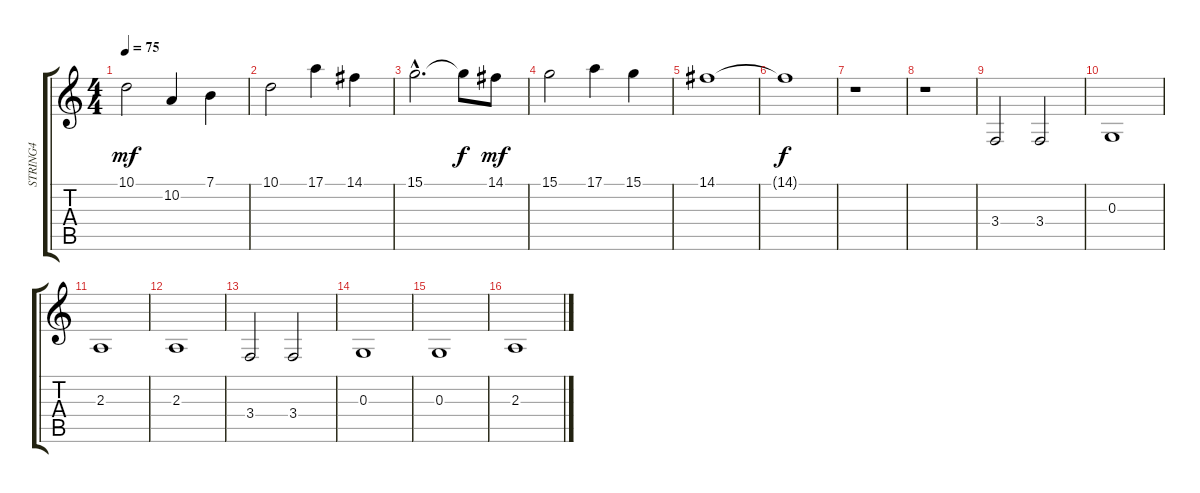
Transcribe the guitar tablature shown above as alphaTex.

\track ("STRING4" "STRING4") {instrument stringensemble1}
\staff {score tabs}
\tuning (E4 B3 G3 D3 A2 E2) {hide}
\ts (4 4)
\tempo 75
\clef g2
\ks c
10.1.2{dy mf} 10.2.4 7.1.4 |
10.1.2 17.1.4 14.1.4 |
15.1{hac}.2{d} 15.1{t}.8{dy f} 14.1.8{dy mf} |
15.1.2 17.1.4 15.1.4 |
14.1.1 |
14.1{t}.1{dy f} |
r.1 |
r.1 |
3.4.2{balance 8} 3.4.2 |
0.3.1 |
2.3.1 |
2.3.1 |
3.4.2 3.4.2 |
0.3.1 |
0.3.1 |
2.3.1
